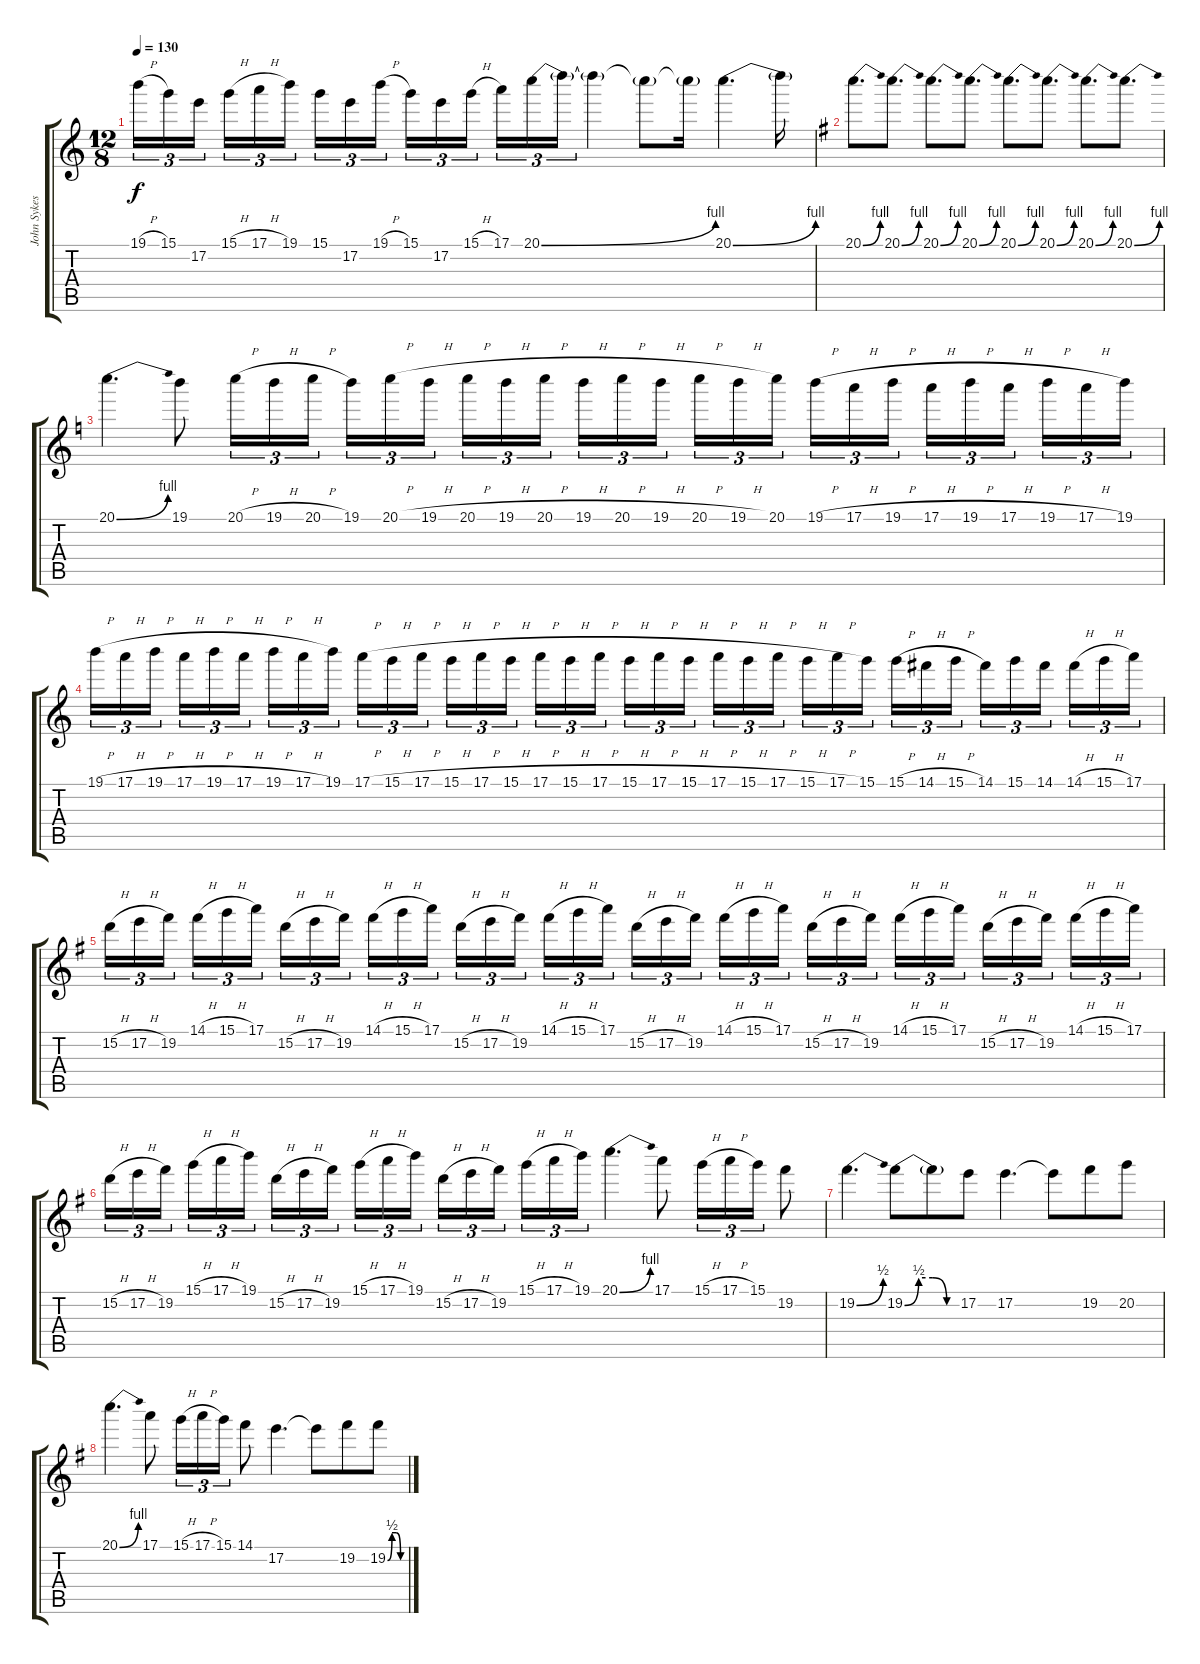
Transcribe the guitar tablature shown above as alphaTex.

\track ("John Sykes(solo)" "John Sykes") {instrument distortionguitar}
\staff {score tabs}
\tuning (E4 B3 G3 D3 A2 E2) {hide}
\ts (12 8)
\tempo 130
\clef g2
\ks c
19.1{h}.16{tu (3 2) dy f} 15.1.16{tu (3 2)} 17.2.16{tu (3 2) beam splitsecondary} 15.1{h}.16{tu (3 2)} 17.1{h}.16{tu (3 2)} 19.1.16{tu (3 2) beam splitsecondary} 15.1.16{tu (3 2)} 17.2.16{tu (3 2)} 19.1{h}.16{tu (3 2)} 15.1.16{tu (3 2)} 17.2.16{tu (3 2)} 15.1{h}.16{tu (3 2) beam splitsecondary} 17.1.16{tu (3 2)} 20.1{be (bend 0 0 60 4)}.16{tu (3 2)} 20.1{t}.16{tu (3 2)} 20.1{t}.4 20.1{t}.8 20.1{t}.16 20.1{be (bend 0 0 60 4)}.4{d} 20.1{t}.16 |
\ks g
20.1{be (bend 0 0 60 4)}.8{d} 20.1{be (bend 0 0 60 4)}.8{d} 20.1{be (bend 0 0 60 4)}.8{d} 20.1{be (bend 0 0 60 4)}.8{d} 20.1{be (bend 0 0 60 4)}.8{d} 20.1{be (bend 0 0 60 4)}.8{d} 20.1{be (bend 0 0 60 4)}.8{d} 20.1{be (bend 0 0 60 4)}.8{d} |
\ks c
20.1{be (bend 0 0 60 4)}.4{d} 19.1.8 20.1{h}.16{tu (3 2)} 19.1{h}.16{tu (3 2)} 20.1{h}.16{tu (3 2) beam splitsecondary} 19.1.16{tu (3 2)} 20.1{h}.16{tu (3 2)} 19.1{h}.16{tu (3 2)} 20.1{h}.16{tu (3 2)} 19.1{h}.16{tu (3 2)} 20.1{h}.16{tu (3 2) beam splitsecondary} 19.1{h}.16{tu (3 2)} 20.1{h}.16{tu (3 2)} 19.1{h}.16{tu (3 2) beam splitsecondary} 20.1{h}.16{tu (3 2)} 19.1{h}.16{tu (3 2)} 20.1.16{tu (3 2)} 19.1{h}.16{tu (3 2)} 17.1{h}.16{tu (3 2)} 19.1{h}.16{tu (3 2) beam splitsecondary} 17.1{h}.16{tu (3 2)} 19.1{h}.16{tu (3 2)} 17.1{h}.16{tu (3 2) beam splitsecondary} 19.1{h}.16{tu (3 2)} 17.1{h}.16{tu (3 2)} 19.1.16{tu (3 2)} |
19.1{h}.16{tu (3 2)} 17.1{h}.16{tu (3 2)} 19.1{h}.16{tu (3 2) beam splitsecondary} 17.1{h}.16{tu (3 2)} 19.1{h}.16{tu (3 2)} 17.1{h}.16{tu (3 2) beam splitsecondary} 19.1{h}.16{tu (3 2)} 17.1{h}.16{tu (3 2)} 19.1.16{tu (3 2)} 17.1{h}.16{tu (3 2)} 15.1{h}.16{tu (3 2)} 17.1{h}.16{tu (3 2) beam splitsecondary} 15.1{h}.16{tu (3 2)} 17.1{h}.16{tu (3 2)} 15.1{h}.16{tu (3 2) beam splitsecondary} 17.1{h}.16{tu (3 2)} 15.1{h}.16{tu (3 2)} 17.1{h}.16{tu (3 2)} 15.1{h}.16{tu (3 2)} 17.1{h}.16{tu (3 2)} 15.1{h}.16{tu (3 2) beam splitsecondary} 17.1{h}.16{tu (3 2)} 15.1{h}.16{tu (3 2)} 17.1{h}.16{tu (3 2) beam splitsecondary} 15.1{h}.16{tu (3 2)} 17.1{h}.16{tu (3 2)} 15.1.16{tu (3 2)} 15.1{h}.16{tu (3 2)} 14.1{h}.16{tu (3 2)} 15.1{h}.16{tu (3 2) beam splitsecondary} 14.1.16{tu (3 2)} 15.1.16{tu (3 2)} 14.1.16{tu (3 2) beam splitsecondary} 14.1{h}.16{tu (3 2)} 15.1{h}.16{tu (3 2)} 17.1.16{tu (3 2)} |
\ks g
15.2{h}.16{tu (3 2)} 17.2{h}.16{tu (3 2)} 19.2.16{tu (3 2) beam splitsecondary} 14.1{h}.16{tu (3 2)} 15.1{h}.16{tu (3 2)} 17.1.16{tu (3 2) beam splitsecondary} 15.2{h}.16{tu (3 2)} 17.2{h}.16{tu (3 2)} 19.2.16{tu (3 2)} 14.1{h}.16{tu (3 2)} 15.1{h}.16{tu (3 2)} 17.1.16{tu (3 2) beam splitsecondary} 15.2{h}.16{tu (3 2)} 17.2{h}.16{tu (3 2)} 19.2.16{tu (3 2) beam splitsecondary} 14.1{h}.16{tu (3 2)} 15.1{h}.16{tu (3 2)} 17.1.16{tu (3 2)} 15.2{h}.16{tu (3 2)} 17.2{h}.16{tu (3 2)} 19.2.16{tu (3 2) beam splitsecondary} 14.1{h}.16{tu (3 2)} 15.1{h}.16{tu (3 2)} 17.1.16{tu (3 2) beam splitsecondary} 15.2{h}.16{tu (3 2)} 17.2{h}.16{tu (3 2)} 19.2.16{tu (3 2)} 14.1{h}.16{tu (3 2)} 15.1{h}.16{tu (3 2)} 17.1.16{tu (3 2) beam splitsecondary} 15.2{h}.16{tu (3 2)} 17.2{h}.16{tu (3 2)} 19.2.16{tu (3 2) beam splitsecondary} 14.1{h}.16{tu (3 2)} 15.1{h}.16{tu (3 2)} 17.1.16{tu (3 2)} |
15.2{h}.16{tu (3 2)} 17.2{h}.16{tu (3 2)} 19.2.16{tu (3 2) beam splitsecondary} 15.1{h}.16{tu (3 2)} 17.1{h}.16{tu (3 2)} 19.1.16{tu (3 2) beam splitsecondary} 15.2{h}.16{tu (3 2)} 17.2{h}.16{tu (3 2)} 19.2.16{tu (3 2)} 15.1{h}.16{tu (3 2)} 17.1{h}.16{tu (3 2)} 19.1.16{tu (3 2) beam splitsecondary} 15.2{h}.16{tu (3 2)} 17.2{h}.16{tu (3 2)} 19.2.16{tu (3 2) beam splitsecondary} 15.1{h}.16{tu (3 2)} 17.1{h}.16{tu (3 2)} 19.1.16{tu (3 2)} 20.1{be (bend 0 0 60 4)}.4{d} 17.1.8 15.1{h}.16{tu (3 2)} 17.1{h}.16{tu (3 2)} 15.1.16{tu (3 2)} 19.2.8 |
19.2{be (bend 0 0 60 2)}.4{d} 19.2{be (custom 0 0 15 2 30 2 45 0 60 0)}.8 19.2{t}.8 17.2.8 17.2.4{d} 17.2{t}.8 19.2.8 20.2.8 |
20.1{be (bend 0 0 60 4)}.4{d} 17.1.8 15.1{h}.16{tu (3 2)} 17.1{h}.16{tu (3 2)} 15.1.16{tu (3 2)} 14.1.8 17.2.4{d} 17.2{t}.8 19.2.8 19.2{be (custom 0 0 15 2 30 2 45 0 60 0)}.8
